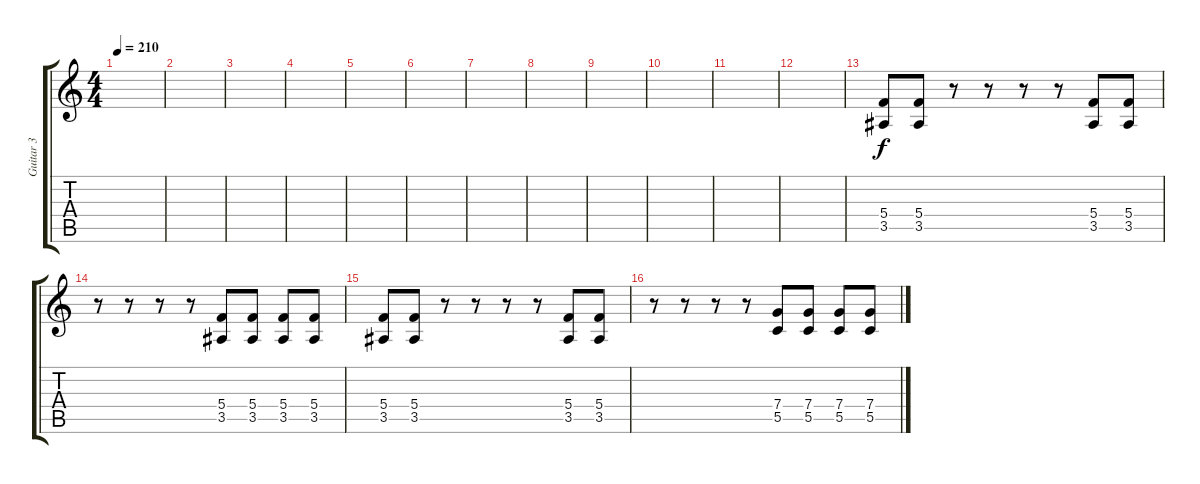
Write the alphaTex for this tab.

\track ("Guitar 3" "Guitar 3") {instrument overdrivenguitar}
\staff {score tabs}
\tuning (D4 A3 F3 C3 G2 D2) {hide}
\ts (4 4)
\tempo 210
\clef g2
\ks c
|
|
|
|
|
|
|
|
|
|
|
|
(5.4 3.5).8 (5.4 3.5).8 r.8 r.8 r.8 r.8 (5.4 3.5).8 (5.4 3.5).8 |
r.8 r.8 r.8 r.8 (5.4 3.5).8 (5.4 3.5).8 (5.4 3.5).8 (5.4 3.5).8 |
(5.4 3.5).8 (5.4 3.5).8 r.8 r.8 r.8 r.8 (5.4 3.5).8 (5.4 3.5).8 |
r.8 r.8 r.8 r.8 (7.4 5.5).8 (7.4 5.5).8 (7.4 5.5).8 (7.4 5.5).8
